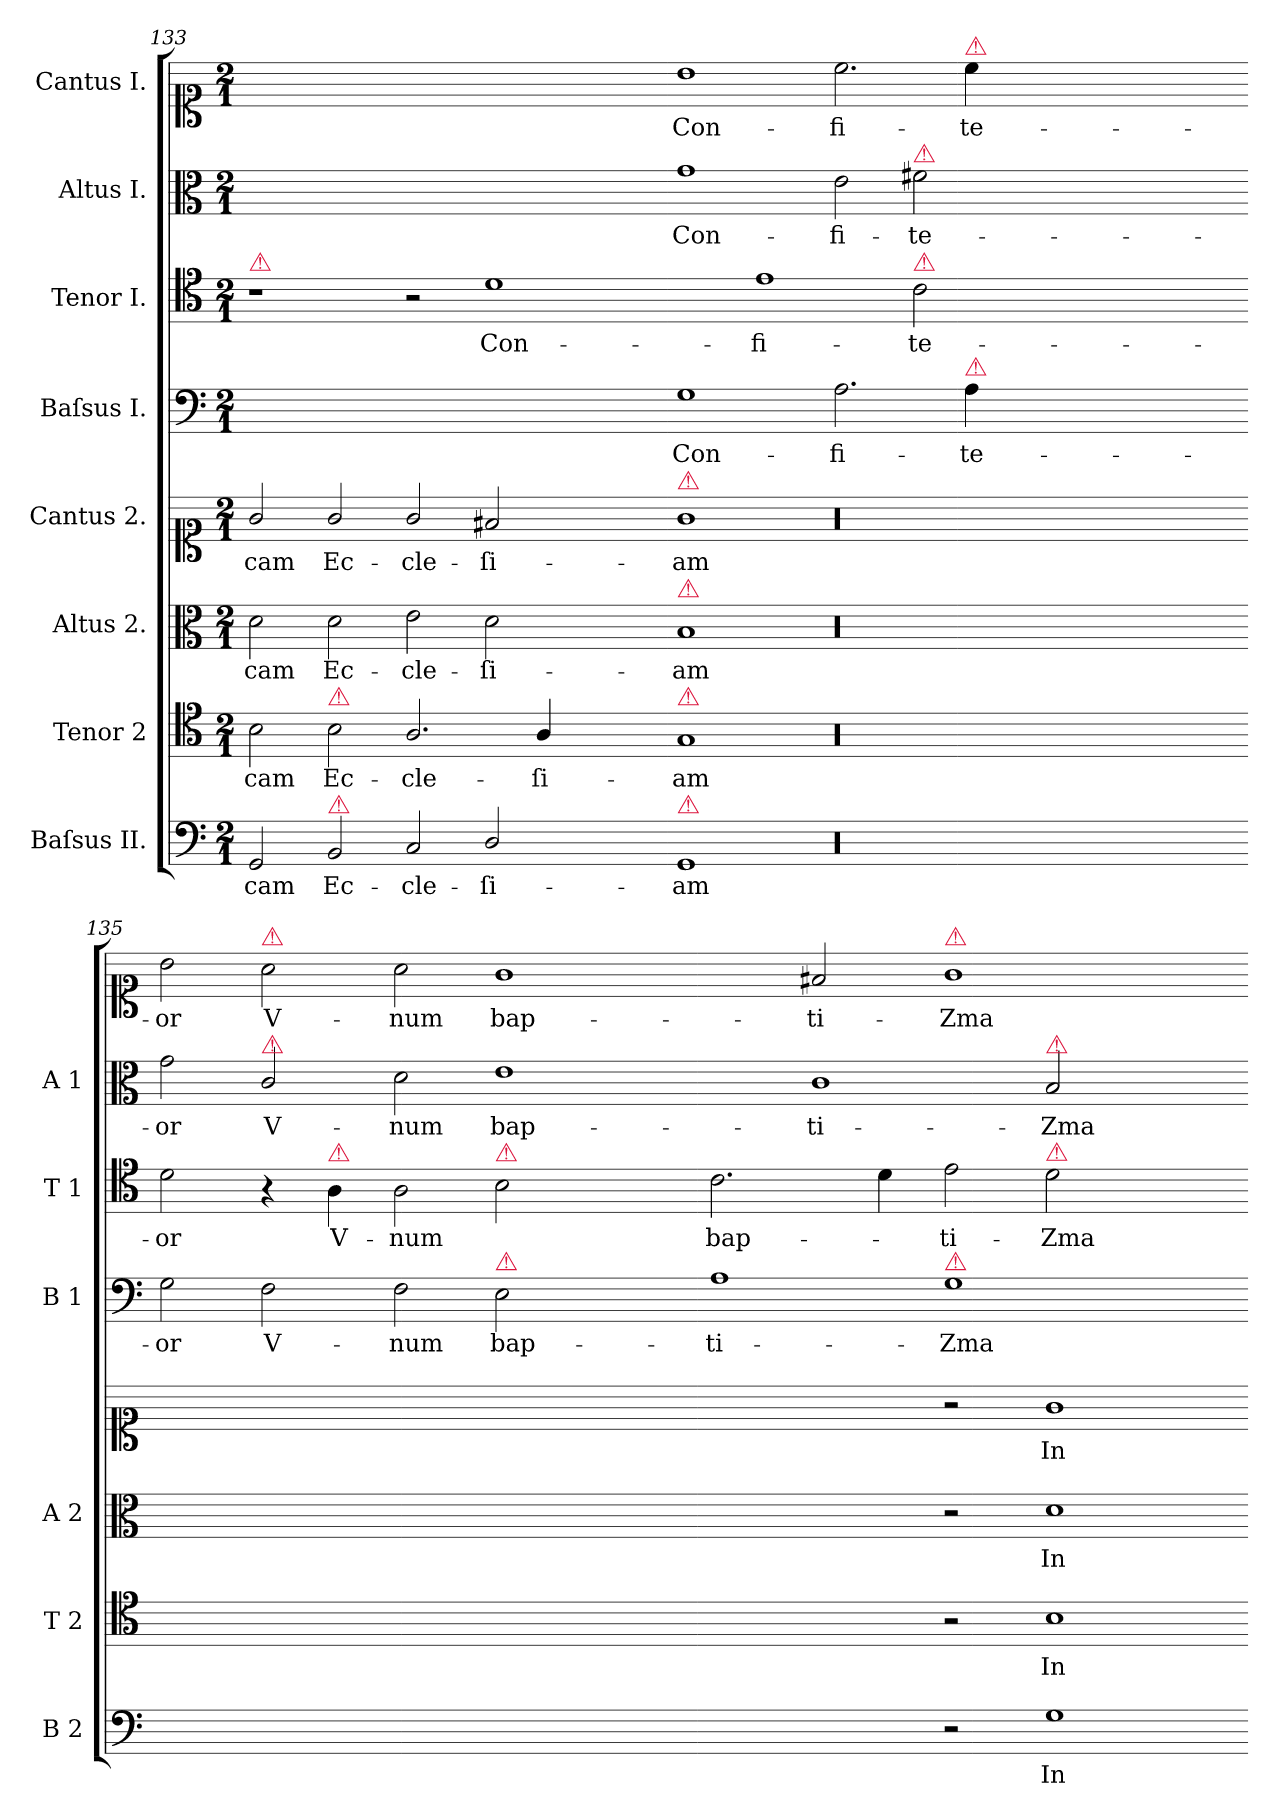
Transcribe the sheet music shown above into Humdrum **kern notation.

**kern	**text	**kern	**text	**kern	**text	**kern	**text	**kern	**text	**kern	**text	**kern	**text	**kern	**text
*part8	*part8	*part7	*part7	*part6	*part6	*part5	*part5	*part4	*part4	*part3	*part3	*part2	*part2	*part1	*part1
*staff8	*staff8	*staff7	*staff7	*staff6	*staff6	*staff5	*staff5	*staff4	*staff4	*staff3	*staff3	*staff2	*staff2	*staff1	*staff1
*I"Baſsus II.	*	*I"Tenor 2	*	*I"Altus 2.	*	*I"Cantus 2.	*	*I"Baſsus I.	*	*I"Tenor I.	*	*I"Altus I.	*	*I"Cantus I.	*
*I'B 2	*	*I'T 2	*	*I'A 2	*	*	*	*I'B 1	*	*I'T 1	*	*I'A 1	*	*	*
*clefF4	*	*clefC4	*	*clefC3	*	*clefC1	*	*clefF4	*	*clefC4	*	*clefC3	*	*clefC1	*
*k[]	*	*k[]	*	*k[]	*	*k[]	*	*k[]	*	*k[]	*	*k[]	*	*k[]	*
*a:	*	*a:	*	*a:	*	*a:	*	*a:	*	*a:	*	*a:	*	*a:	*
*M2/1	*	*M2/1	*	*M2/1	*	*M2/1	*	*M2/1	*	*M2/1	*	*M2/1	*	*M2/1	*
=133	=133	=133	=133	=133	=133	=133	=133	=133	=133	=133	=133	=133	=133	=133	=133
!	!	!	!	!	!	!	!	!	!	!LO:TX:a:color=crimson:t=⚠	!	!	!	!	!
2GG/	-cam	2B\	-cam	2d\	-cam	2g/	-cam	0ryy	.	1r	.	0ryy	.	0ryy	.
!	!	!LO:TX:a:color=crimson:t=⚠	!	!	!	!	!	!	!	!	!	!	!	!	!
!LO:TX:a:color=crimson:t=⚠	!	!	!	!	!	!	!	!	!	!	!	!	!	!	!
2BB/	Ec-	2B\	Ec-	2d\	Ec-	2g/	Ec-	.	.	.	.	.	.	.	.
2C/	-cle-	2.A/	-cle-	2e\	-cle-	2g/	-cle-	.	.	2r	.	.	.	.	.
2D/	-ſi-	.	.	2d\	-ſi-	2f#X/	-ſi-	.	.	1d\	Con-	.	.	.	.
.	.	4A/	-ſi-	.	.	.	.	.	.	.	.	.	.	.	.
2ryy	.	2ryy	.	2ryy	.	2ryy	.	2ryy	.	.	.	2ryy	.	2ryy	.
=134-	=134-	=134-	=134-	=134-	=134-	=134-	=134-	=134-	=134-	=134-	=134-	=134-	=134-	=134-	=134-
!	!	!	!	!	!	!LO:TX:a:color=crimson:t=⚠	!	!	!	!	!	!	!	!	!
!	!	!	!	!LO:TX:a:color=crimson:t=⚠	!	!	!	!	!	!	!	!	!	!	!
!	!	!LO:TX:a:color=crimson:t=⚠	!	!	!	!	!	!	!	!	!	!	!	!	!
!LO:TX:a:color=crimson:t=⚠	!	!	!	!	!	!	!	!	!	!	!	!	!	!	!
1GG	-am	1G	-am	1B	-am	1g	-am	1G	Con-	2ryy	.	1g	Con-	1b	Con-
.	.	.	.	.	.	.	.	.	.	1e	-fi-	.	.	.	.
00r	.	00r	.	00r	.	00r	.	2.A\	-fi-	.	.	2e\	-fi-	2.cc\	-fi-
!	!	!	!	!	!	!	!	!	!	!	!	!LO:TX:a:color=crimson:t=⚠	!	!	!
!	!	!	!	!	!	!	!	!	!	!LO:TX:a:color=crimson:t=⚠	!	!	!	!	!
.	.	.	.	.	.	.	.	.	.	2c\	-te-	2f#X\	-te-	.	.
!	!	!	!	!	!	!	!	!	!	!	!	!	!	!LO:TX:a:color=crimson:t=⚠	!
!	!	!	!	!	!	!	!	!LO:TX:a:color=crimson:t=⚠	!	!	!	!	!	!	!
.	.	.	.	.	.	.	.	4A\	-te-	.	.	.	.	4cc\	-te-
.	.	.	.	.	.	.	.	0.ryy	.	0.ryy	.	0.ryy	.	0.ryy	.
=135-	=135-	=135-	=135-	=135-	=135-	=135-	=135-	=135-	=135-	=135-	=135-	=135-	=135-	=135-	=135-
0ryy	.	0ryy	.	0ryy	.	0ryy	.	2G\	-or	2d\	-or	2g\	-or	2b\	-or
!	!	!	!	!	!	!	!	!	!	!	!	!	!	!LO:TX:a:color=crimson:t=⚠	!
!	!	!	!	!	!	!	!	!	!	!	!	!LO:TX:a:color=crimson:t=⚠	!	!	!
.	.	.	.	.	.	.	.	2F\	V-	4r	.	2c/	V-	2a\	V-
!	!	!	!	!	!	!	!	!	!	!LO:TX:a:color=crimson:t=⚠	!	!	!	!	!
.	.	.	.	.	.	.	.	.	.	4A\	V-	.	.	.	.
.	.	.	.	.	.	.	.	2F\	-num	2A\	-num	2d\	-num	2a\	-num
!	!	!	!	!	!	!	!	!	!	!LO:TX:a:color=crimson:t=⚠	!	!	!	!	!
!	!	!	!	!	!	!	!	!LO:TX:a:color=crimson:t=⚠	!	!	!	!	!	!	!
.	.	.	.	.	.	.	.	2E\	bap-	2B\	.	1e\	bap-	1g\	bap-
2ryy	.	2ryy	.	2ryy	.	2ryy	.	2ryy	.	2ryy	.	.	.	.	.
=136-	=136-	=136-	=136-	=136-	=136-	=136-	=136-	=136-	=136-	=136-	=136-	=136-	=136-	=136-	=136-
1ryy	.	1ryy	.	1ryy	.	1ryy	.	1A	-ti-	2.c\	bap-	2ryy	.	2ryy	.
.	.	.	.	.	.	.	.	.	.	.	.	1c	-ti-	2f#X/	-ti-
.	.	.	.	.	.	.	.	.	.	4d\	.	.	.	.	.
!	!	!	!	!	!	!	!	!	!	!	!	!	!	!LO:TX:a:color=crimson:t=⚠	!
!	!	!	!	!	!	!	!	!LO:TX:a:color=crimson:t=⚠	!	!	!	!	!	!	!
2r	.	2r	.	2r	.	2r	.	1G	-Zma	2e\	-ti-	.	.	1g	-Zma
!	!	!	!	!	!	!	!	!	!	!	!	!LO:TX:a:color=crimson:t=⚠	!	!	!
!	!	!	!	!	!	!	!	!	!	!LO:TX:a:color=crimson:t=⚠	!	!	!	!	!
1G\	In	1B\	In	1d\	In	1g\	In	.	.	2d\	-Zma	2B/	-Zma	.	.
.	.	.	.	.	.	.	.	2ryy	.	2ryy	.	2ryy	.	2ryy	.
=-	=-	=-	=-	=-	=-	=-	=-	=-	=-	=-	=-	=-	=-	=-	=-
*-	*-	*-	*-	*-	*-	*-	*-	*-	*-	*-	*-	*-	*-	*-	*-
